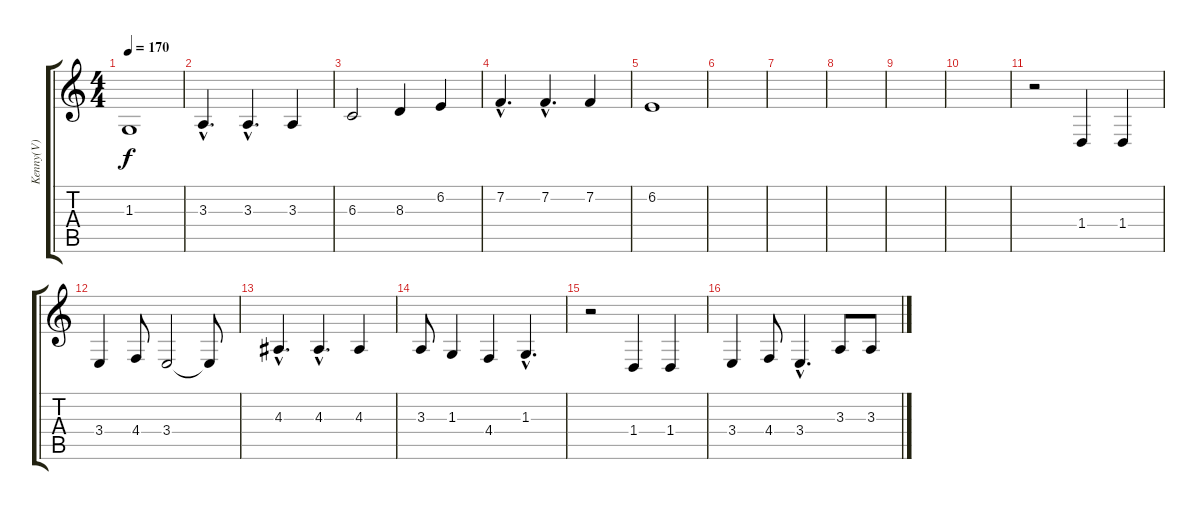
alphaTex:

\track ("Kenny(V)" "Kenny(V)") {instrument violin}
\staff {score tabs}
\tuning (Eb4 Bb3 Gb3 Db3 Ab2 Eb2) {hide}
\ts (4 4)
\tempo 170
\clef g2
\ks c
1.3.1{dy f} |
3.3{hac}.4{d} 3.3{hac}.4{d} 3.3.4 |
6.3.2 8.3.4 6.2.4 |
7.2{hac}.4{d} 7.2{hac}.4{d} 7.2.4 |
6.2.1 |
|
|
|
|
|
r.2 1.4.4 1.4.4 |
3.4.4 4.4.8 3.4.2 3.4{t}.8 |
4.3{hac}.4{d} 4.3{hac}.4{d} 4.3.4 |
3.3.8 1.3.4 4.4.4 1.3{hac}.4{d} |
r.2 1.4.4 1.4.4 |
3.4.4 4.4.8 3.4{hac}.4{d} 3.3.8 3.3.8
